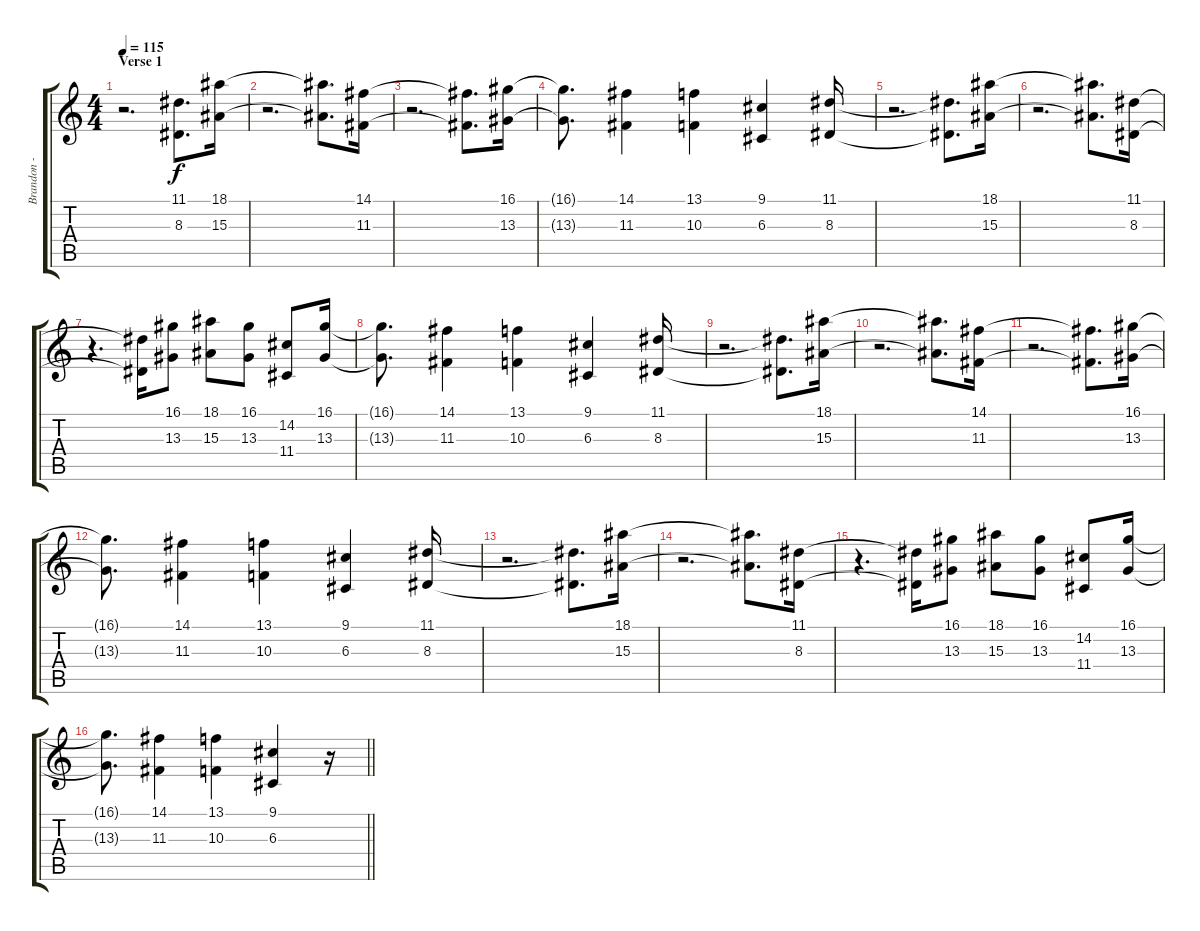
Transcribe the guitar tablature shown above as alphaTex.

\track ("Brandon - Synth" "Brandon - ") {instrument lead2sawtooth}
\staff {score tabs}
\tuning (E4 B3 G3 D3 A2 E2) {hide}
\ts (4 4)
\section ("" "Verse 1")
\tempo 115
\clef g2
\ks c
r.2{d dy f} (11.1{t} 8.3{t}).8{d} (18.1 15.3).16 |
r.2{d} (18.1{t} 15.3{t}).8{d} (14.1 11.3).16 |
r.2{d} (14.1{t} 11.3{t}).8{d} (16.1 13.3).16 |
(16.1{t} 13.3{t}).8{d} (14.1 11.3).4 (13.1 10.3).4 (9.1 6.3).4 (11.1 8.3).16 |
r.2{d} (11.1{t} 8.3{t}).8{d} (18.1 15.3).16 |
r.2{d} (18.1{t} 15.3{t}).8{d} (11.1 8.3).16 |
r.4{d} (11.1{t} 8.3{t}).16 (16.1 13.3).8 (18.1 15.3).8 (16.1 13.3).8 (14.2 11.4).8 (16.1 13.3).16 |
(16.1{t} 13.3{t}).8{d} (14.1 11.3).4 (13.1 10.3).4 (9.1 6.3).4 (11.1 8.3).16 |
r.2{d} (11.1{t} 8.3{t}).8{d} (18.1 15.3).16 |
r.2{d} (18.1{t} 15.3{t}).8{d} (14.1 11.3).16 |
r.2{d} (14.1{t} 11.3{t}).8{d} (16.1 13.3).16 |
(16.1{t} 13.3{t}).8{d} (14.1 11.3).4 (13.1 10.3).4 (9.1 6.3).4 (11.1 8.3).16 |
r.2{d} (11.1{t} 8.3{t}).8{d} (18.1 15.3).16 |
r.2{d} (18.1{t} 15.3{t}).8{d} (11.1 8.3).16 |
r.4{d} (11.1{t} 8.3{t}).16 (16.1 13.3).8 (18.1 15.3).8 (16.1 13.3).8 (14.2 11.4).8 (16.1 13.3).16 |
\barLineRight lightlight
(16.1{t} 13.3{t}).8{d} (14.1 11.3).4 (13.1 10.3).4 (9.1 6.3).4 r.16
